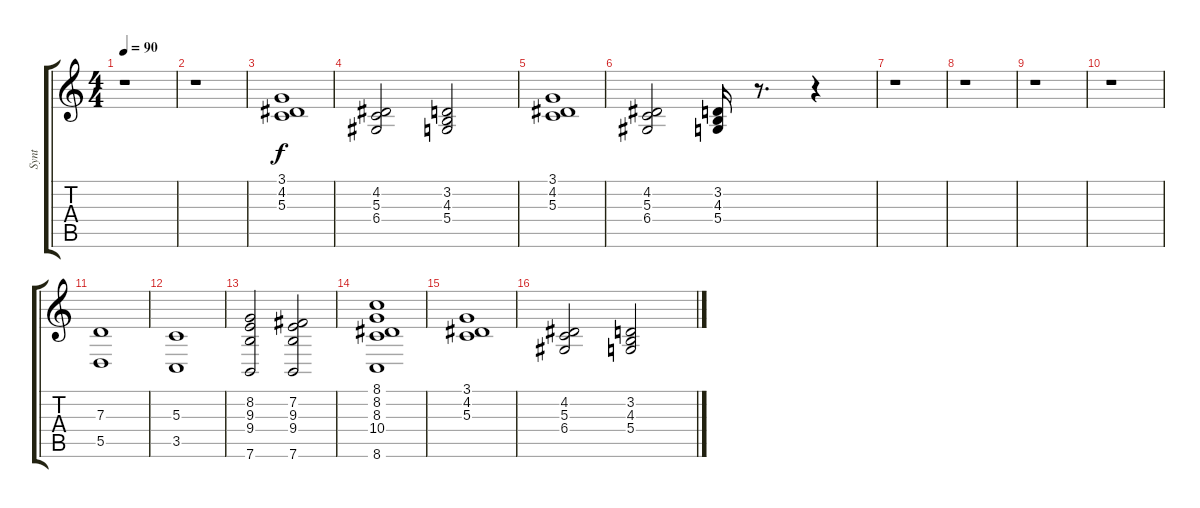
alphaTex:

\track ("Synt" "Synt") {instrument stringensemble1}
\staff {score tabs}
\tuning (E4 B3 G3 D3 A2 E2) {hide}
\ts (4 4)
\tempo 90
\clef g2
\ks c
r.1{dy f instrument stringensemble1} |
r.1 |
(3.1 4.2 5.3).1 |
(4.2 5.3 6.4).2 (3.2 4.3 5.4).2 |
(3.1 4.2 5.3).1 |
(4.2 5.3 6.4).2 (3.2 4.3 5.4).16 r.8{d} r.4 |
r.1 |
r.1 |
r.1 |
r.1 |
(7.3 5.5).1 |
(5.3 3.5).1 |
(8.2 9.3 9.4 7.6).2 (7.2 9.3 9.4 7.6).2 |
(8.1 8.2 8.3 10.4 8.6).1 |
(3.1 4.2 5.3).1 |
(4.2 5.3 6.4).2 (3.2 4.3 5.4).2
